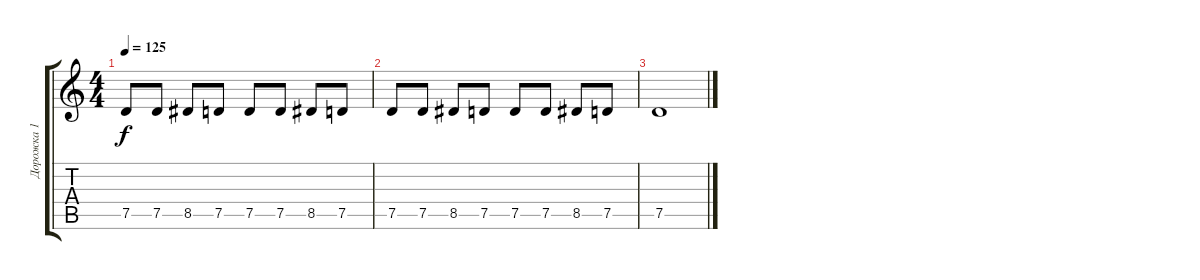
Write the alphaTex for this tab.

\track ("Дорожка 1" "Дорожка 1") {instrument distortionguitar}
\staff {score tabs}
\tuning (D4 A3 F3 C3 G2 D2) {hide}
\ts (4 4)
\tempo 125
\clef g2
\ks c
7.5.8{dy f} 7.5.8 8.5.8 7.5.8 7.5.8 7.5.8 8.5.8 7.5.8 |
7.5.8 7.5.8 8.5.8 7.5.8 7.5.8 7.5.8 8.5.8 7.5.8 |
7.5.1
